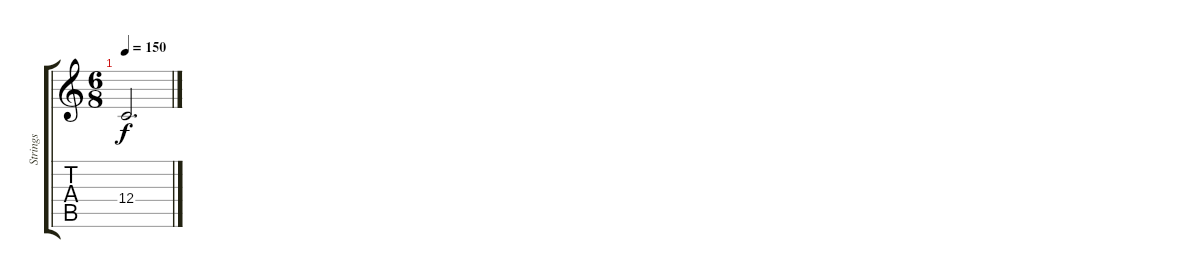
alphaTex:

\track ("Strings" "Strings") {instrument stringensemble1}
\staff {score tabs}
\tuning (D4 A3 F3 C3 G2 C2) {hide}
\ts (6 8)
\tempo 150
\clef g2
\ks c
12.4{t}.2{d dy f}
